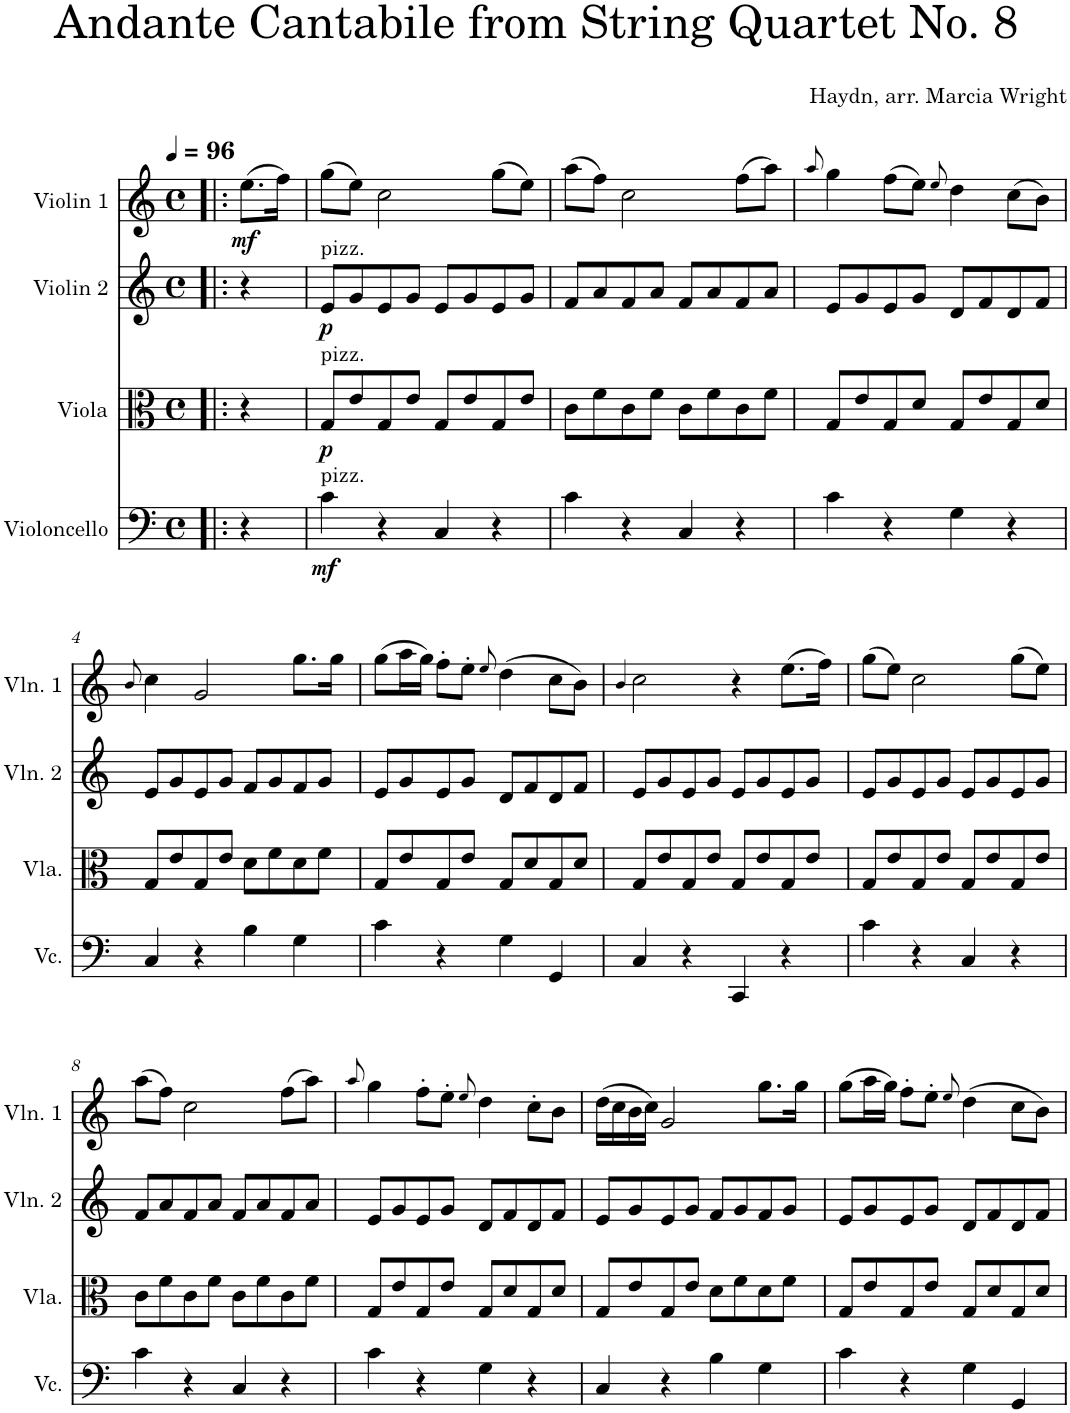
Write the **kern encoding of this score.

**kern	**dynam	**kern	**dynam	**kern	**dynam	**kern	**dynam	**kern	**dynam	**kern	**dynam	**kern	**dynam	**kern	**dynam
*part8	*part8	*part7	*part7	*part6	*part6	*part5	*part5	*part4	*part4	*part3	*part3	*part2	*part2	*part1	*part1
*staff8	*staff8	*staff7	*staff7	*staff6	*staff6	*staff5	*staff5	*staff4	*staff4	*staff3	*staff3	*staff2	*staff2	*staff1	*staff1
*I"Violoncello	*	*I"Bassoon	*	*I"Viola	*	*I"Bb Clarinet	*	*I"Oboe	*	*I"Violin 2	*	*I"Flute	*	*I"Violin 1	*
*I'Vc.	*	*I'Bsn.	*	*I'Vla.	*	*I'Bb Cl.	*	*I'Ob.	*	*I'Vln. 2	*	*I'Fl.	*	*I'Vln. 1	*
*	*	*stria5	*	*	*	*stria5	*	*stria5	*	*	*	*stria5	*	*	*
*clefF4	*	*clefF4	*	*clefC3	*	*clefG2	*	*clefG2	*	*clefG2	*	*clefG2	*	*clefG2	*
*	*	*	*	*	*	*Trd1c2	*	*	*	*	*	*	*	*	*
*k[]	*	*k[]	*	*k[]	*	*k[f#c#]	*	*k[]	*	*k[]	*	*k[]	*	*k[]	*
*M4/4	*	*M4/4	*	*M4/4	*	*M4/4	*	*M4/4	*	*M4/4	*	*M4/4	*	*M4/4	*
*met(c)	*	*met(c)	*	*met(c)	*	*met(c)	*	*met(c)	*	*met(c)	*	*met(c)	*	*met(c)	*
*MM96	*	*MM96	*	*MM96	*	*MM96	*	*MM96	*	*MM96	*	*MM96	*	*MM96	*
=!|:	=!|:	=!|:	=!|:	=!|:	=!|:	=!|:	=!|:	=!|:	=!|:	=!|:	=!|:	=!|:	=!|:	=!|:	=!|:
!	!	!	!	!	!	!	!	!	!	!	!	!	!LO:DY:b	!	!LO:DY:b
4r	.	4r	.	4r	.	4r	.	4r	.	4r	.	(8.ee\L	mf	(8.ee\L	mf
.	.	.	.	.	.	.	.	.	.	.	.	16ff\Jk)	.	16ff\Jk)	.
=1	=1	=1	=1	=1	=1	=1	=1	=1	=1	=1	=1	=1	=1	=1	=1
!	!	!	!	!	!	!	!	!	!	!LO:TX:a:t=pizz.	!	!	!	!	!
!	!	!	!	!LO:TX:a:t=pizz.	!	!	!	!	!	!	!	!	!	!	!
!LO:TX:a:t=pizz.	!	!	!	!	!	!	!	!	!	!	!	!	!	!	!
!	!LO:DY:b	!	!LO:DY:b	!	!LO:DY:b	!	!LO:DY:b	!	!LO:DY:b	!	!LO:DY:b	!	!	!	!
4c\	mf	4c	mf	8G/L	p	8a\L	p	8e/L	p	8e/L	p	(8gg\L	.	(8gg\L	.
.	.	.	.	8e/	.	8ff#\J	.	8g/J	.	8g/	.	8ee\J)	.	8ee\J)	.
4r	.	4r	.	8G/	.	8a\L	.	8e/L	.	8e/	.	2cc	.	2cc\	.
.	.	.	.	8e/J	.	8ff#\J	.	8g/J	.	8g/J	.	.	.	.	.
4C/	.	4C	.	8G/L	.	8a\L	.	8e/L	.	8e/L	.	.	.	.	.
.	.	.	.	8e/	.	8ff#\J	.	8g/J	.	8g/	.	.	.	.	.
4r	.	4r	.	8G/	.	8a\L	.	8e/L	.	8e/	.	(8gg\L	.	(8gg\L	.
.	.	.	.	8e/J	.	8ff#\J	.	8g/J	.	8g/J	.	8ee\J)	.	8ee\J)	.
=2	=2	=2	=2	=2	=2	=2	=2	=2	=2	=2	=2	=2	=2	=2	=2
4c\	.	4c	.	8c\L	.	8dd\L	.	8f/L	.	8f/L	.	(8aa\L	.	(8aa\L	.
.	.	.	.	8f\	.	8gg\J	.	8a/J	.	8a/	.	8ff\J)	.	8ff\J)	.
4r	.	4r	.	8c\	.	8dd\L	.	8f/L	.	8f/	.	2cc	.	2cc\	.
.	.	.	.	8f\J	.	8gg\J	.	8a/J	.	8a/J	.	.	.	.	.
4C/	.	4C	.	8c\L	.	8dd\L	.	8f/L	.	8f/L	.	.	.	.	.
.	.	.	.	8f\	.	8gg\J	.	8a/J	.	8a/	.	.	.	.	.
4r	.	4r	.	8c\	.	8dd\L	.	8f/L	.	8f/	.	(8ff\L	.	(8ff\L	.
.	.	.	.	8f\J	.	8gg\J	.	8a/J	.	8a/J	.	8aa\J)	.	8aa\J)	.
=3	=3	=3	=3	=3	=3	=3	=3	=3	=3	=3	=3	=3	=3	=3	=3
.	.	.	.	.	.	.	.	.	.	.	.	8qaa	.	8qaa/	.
4c\	.	4c	.	8G/L	.	8a\L	.	8e/L	.	8e/L	.	4gg	.	4gg\	.
.	.	.	.	8e/	.	8ff#\J	.	8g/J	.	8g/	.	.	.	.	.
4r	.	4r	.	8G/	.	8a\L	.	8e/L	.	8e/	.	(8ff\L	.	(8ff\L	.
.	.	.	.	8d/J	.	8ee\J	.	8g/J	.	8g/J	.	8ee\J)	.	8ee\J)	.
.	.	.	.	.	.	.	.	.	.	.	.	8qee	.	8qee/	.
4G\	.	4G	.	8G/L	.	8a\L	.	8d/L	.	8d/L	.	4dd	.	4dd\	.
.	.	.	.	8e/	.	8ff#\J	.	8f/J	.	8f/	.	.	.	.	.
4r	.	4r	.	8G/	.	8a\L	.	8d/L	.	8d/	.	(8cc\L	.	(8cc\L	.
.	.	.	.	8d/J	.	8ee\J	.	8f/J	.	8f/J	.	8b\J)	.	8b\J)	.
!!LO:LB:g=z
=4	=4	=4	=4	=4	=4	=4	=4	=4	=4	=4	=4	=4	=4	=4	=4
.	.	.	.	.	.	.	.	.	.	.	.	8qb	.	8qb/	.
4C/	.	4C	.	8G/L	.	8a\L	.	8e/L	.	8e/L	.	4cc	.	4cc\	.
.	.	.	.	8e/	.	8ff#\J	.	8g/J	.	8g/	.	.	.	.	.
4r	.	4r	.	8G/	.	8a\L	.	8e/L	.	8e/	.	2g	.	2g/	.
.	.	.	.	8e/J	.	8ff#\J	.	8g/J	.	8g/J	.	.	.	.	.
4B\	.	4B	.	8d\L	.	8ee\L	.	8f/L	.	8f/L	.	.	.	.	.
.	.	.	.	8f\	.	8gg\J	.	8g/J	.	8g/	.	.	.	.	.
4G\	.	4G	.	8d\	.	8ee\L	.	8f/L	.	8f/	.	8.gg\L	.	8.gg\L	.
.	.	.	.	8f\J	.	8gg\J	.	8g/J	.	8g/J	.	.	.	.	.
.	.	.	.	.	.	.	.	.	.	.	.	16gg\Jk	.	16gg\Jk	.
=5	=5	=5	=5	=5	=5	=5	=5	=5	=5	=5	=5	=5	=5	=5	=5
4c\	.	4c	.	8G/L	.	8a\L	.	8e/L	.	8e/L	.	(8gg\L	.	(8gg\L	.
.	.	.	.	8e/	.	8ff#\J	.	8g/J	.	8g/	.	16aa\L	.	16aa\L	.
.	.	.	.	.	.	.	.	.	.	.	.	16gg\JJ)	.	16gg\JJ)	.
4r	.	4r	.	8G/	.	8a\L	.	8e/L	.	8e/	.	8ff'\L	.	8ff'\L	.
.	.	.	.	8e/J	.	8ff#\J	.	8g/J	.	8g/J	.	8ee'\J	.	8ee'\J	.
.	.	.	.	.	.	.	.	.	.	.	.	8qee	.	8qee/	.
4G\	.	4G	.	8G/L	.	8a\L	.	8d/L	.	8d/L	.	(4dd	.	(4dd\	.
.	.	.	.	8d/	.	8ee\J	.	8f/J	.	8f/	.	.	.	.	.
4GG/	.	4GG	.	8G/	.	8a\L	.	8d/L	.	8d/	.	8cc\L	.	8cc\L	.
.	.	.	.	8d/J	.	8ee\J	.	8f/J	.	8f/J	.	8b\J)	.	8b\J)	.
=6	=6	=6	=6	=6	=6	=6	=6	=6	=6	=6	=6	=6	=6	=6	=6
.	.	.	.	.	.	.	.	.	.	.	.	4qb	.	4qb/	.
4C/	.	4C	.	8G/L	.	8a\L	.	8e/L	.	8e/L	.	2cc	.	2cc\	.
.	.	.	.	8e/	.	8ff#\J	.	8g/J	.	8g/	.	.	.	.	.
4r	.	4r	.	8G/	.	8a\L	.	8e/L	.	8e/	.	.	.	.	.
.	.	.	.	8e/J	.	8ff#\J	.	8g/J	.	8g/J	.	.	.	.	.
4CC/	.	4CC	.	8G/L	.	8a\L	.	8e/L	.	8e/L	.	4r	.	4r	.
.	.	.	.	8e/	.	8ff#\J	.	8g/J	.	8g/	.	.	.	.	.
4r	.	4r	.	8G/	.	8a\L	.	8e/L	.	8e/	.	(8.ee\L	.	(8.ee\L	.
.	.	.	.	8e/J	.	8ff#\J	.	8g/J	.	8g/J	.	.	.	.	.
.	.	.	.	.	.	.	.	.	.	.	.	16ff\Jk)	.	16ff\Jk)	.
=7	=7	=7	=7	=7	=7	=7	=7	=7	=7	=7	=7	=7	=7	=7	=7
4c\	.	4c	.	8G/L	.	8a\L	.	8e/L	.	8e/L	.	(8gg\L	.	(8gg\L	.
.	.	.	.	8e/	.	8ff#\J	.	8g/J	.	8g/	.	8ee\J)	.	8ee\J)	.
4r	.	4r	.	8G/	.	8a\L	.	8e/L	.	8e/	.	2cc	.	2cc\	.
.	.	.	.	8e/J	.	8ff#\J	.	8g/J	.	8g/J	.	.	.	.	.
4C/	.	4C	.	8G/L	.	8a\L	.	8e/L	.	8e/L	.	.	.	.	.
.	.	.	.	8e/	.	8ff#\J	.	8g/J	.	8g/	.	.	.	.	.
4r	.	4r	.	8G/	.	8a\L	.	8e/L	.	8e/	.	(8gg\L	.	(8gg\L	.
.	.	.	.	8e/J	.	8ff#\J	.	8g/J	.	8g/J	.	8ee\J)	.	8ee\J)	.
!!LO:LB:g=z
=8	=8	=8	=8	=8	=8	=8	=8	=8	=8	=8	=8	=8	=8	=8	=8
4c\	.	4c	.	8c\L	.	8dd\L	.	8f/L	.	8f/L	.	(8aa\L	.	(8aa\L	.
.	.	.	.	8f\	.	8gg\J	.	8a/J	.	8a/	.	8ff\J)	.	8ff\J)	.
4r	.	4r	.	8c\	.	8dd\L	.	8f/L	.	8f/	.	2cc	.	2cc\	.
.	.	.	.	8f\J	.	8gg\J	.	8a/J	.	8a/J	.	.	.	.	.
4C/	.	4C	.	8c\L	.	8dd\L	.	8f/L	.	8f/L	.	.	.	.	.
.	.	.	.	8f\	.	8gg\J	.	8a/J	.	8a/	.	.	.	.	.
4r	.	4r	.	8c\	.	8dd\L	.	8f/L	.	8f/	.	(8ff\L	.	(8ff\L	.
.	.	.	.	8f\J	.	8gg\J	.	8a/J	.	8a/J	.	8aa\J)	.	8aa\J)	.
=9	=9	=9	=9	=9	=9	=9	=9	=9	=9	=9	=9	=9	=9	=9	=9
.	.	.	.	.	.	.	.	.	.	.	.	8qaa	.	8qaa/	.
4c\	.	4c	.	8G/L	.	8a\L	.	8e/L	.	8e/L	.	4gg	.	4gg\	.
.	.	.	.	8e/	.	8ff#\J	.	8g/J	.	8g/	.	.	.	.	.
4r	.	4r	.	8G/	.	8a\L	.	8e/L	.	8e/	.	8ff'\L	.	8ff'\L	.
.	.	.	.	8e/J	.	8ff#\J	.	8g/J	.	8g/J	.	8ee'\J	.	8ee'\J	.
.	.	.	.	.	.	.	.	.	.	.	.	8qee	.	8qee/	.
4G\	.	4G	.	8G/L	.	8a\L	.	8d/L	.	8d/L	.	4dd	.	4dd\	.
.	.	.	.	8d/	.	8ee\J	.	8f/J	.	8f/	.	.	.	.	.
4r	.	4r	.	8G/	.	8a\L	.	8d/L	.	8d/	.	8cc'\L	.	8cc'\L	.
.	.	.	.	8d/J	.	8ee\J	.	8f/J	.	8f/J	.	8b\J	.	8b\J	.
=10	=10	=10	=10	=10	=10	=10	=10	=10	=10	=10	=10	=10	=10	=10	=10
4C/	.	4C	.	8G/L	.	8a\L	.	8e/L	.	8e/L	.	(16dd\LL	.	(16dd\LL	.
.	.	.	.	.	.	.	.	.	.	.	.	16cc\J	.	16cc\	.
.	.	.	.	8e/	.	8ff#\J	.	8g/J	.	8g/	.	16b\L	.	16b\	.
.	.	.	.	.	.	.	.	.	.	.	.	16cc\JJ)	.	16cc\JJ)	.
4r	.	4r	.	8G/	.	8a\L	.	8e/L	.	8e/	.	2g	.	2g/	.
.	.	.	.	8e/J	.	8ff#\J	.	8g/J	.	8g/J	.	.	.	.	.
4B\	.	4B	.	8d\L	.	8ee\L	.	8f/L	.	8f/L	.	.	.	.	.
.	.	.	.	8f\	.	8gg\J	.	8g/J	.	8g/	.	.	.	.	.
4G\	.	4G	.	8d\	.	8ee\L	.	8f/L	.	8f/	.	8.gg\L	.	8.gg\L	.
.	.	.	.	8f\J	.	8gg\J	.	8g/J	.	8g/J	.	.	.	.	.
.	.	.	.	.	.	.	.	.	.	.	.	16gg\Jk	.	16gg\Jk	.
=11	=11	=11	=11	=11	=11	=11	=11	=11	=11	=11	=11	=11	=11	=11	=11
4c\	.	4c	.	8G/L	.	8a\L	.	8e/L	.	8e/L	.	(8gg\L	.	(8gg\L	.
.	.	.	.	8e/	.	8ff#\J	.	8g/J	.	8g/	.	16aa\L	.	16aa\L	.
.	.	.	.	.	.	.	.	.	.	.	.	16gg\JJ)	.	16gg\JJ)	.
4r	.	4r	.	8G/	.	8a\L	.	8e/L	.	8e/	.	8ff'\L	.	8ff'\L	.
.	.	.	.	8e/J	.	8ff#\J	.	8g/J	.	8g/J	.	8ee'\J	.	8ee'\J	.
.	.	.	.	.	.	.	.	.	.	.	.	8qee	.	8qee/	.
4G\	.	4G	.	8G/L	.	8a\L	.	8d/L	.	8d/L	.	(4dd	.	(4dd\	.
.	.	.	.	8d/	.	8ee\J	.	8f/J	.	8f/	.	.	.	.	.
4GG/	.	4GG	.	8G/	.	8a\L	.	8d/L	.	8d/	.	8cc\L	.	8cc\L	.
.	.	.	.	8d/J	.	8ee\J	.	8f/J	.	8f/J	.	8b\J)	.	8b\J)	.
=	=	=	=	=	=	=	=	=	=	=	=	=	=	=	=
*-	*-	*-	*-	*-	*-	*-	*-	*-	*-	*-	*-	*-	*-	*-	*-
